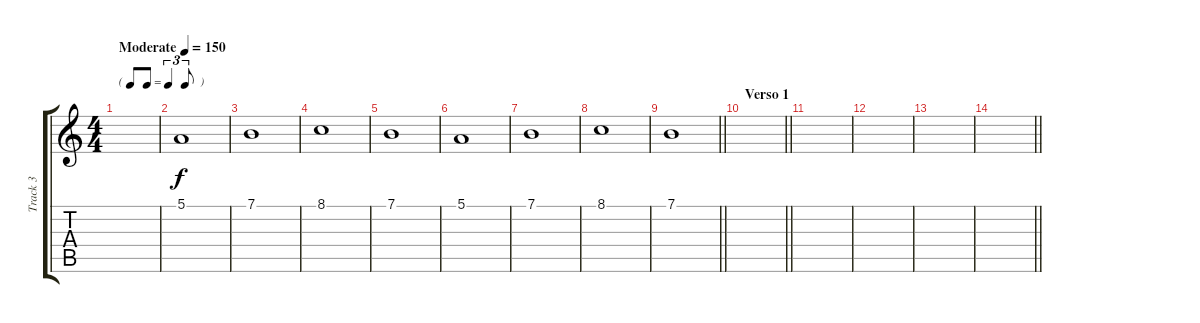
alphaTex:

\track ("Track 3" "Track 3") {instrument clarinet}
\staff {score tabs}
\tuning (E4 B3 G3 D3 A2 E2) {hide}
\ts (4 4)
\tf triplet8th
\tempo (150 "Moderate")
\clef g2
\ks c
|
5.1.1 |
7.1.1 |
8.1.1 |
7.1.1 |
5.1.1 |
7.1.1 |
8.1.1 |
\barLineRight lightlight
7.1.1 |
\section ("" "Verso 1")
\barLineRight lightlight
|
|
|
|
\barLineRight lightlight
